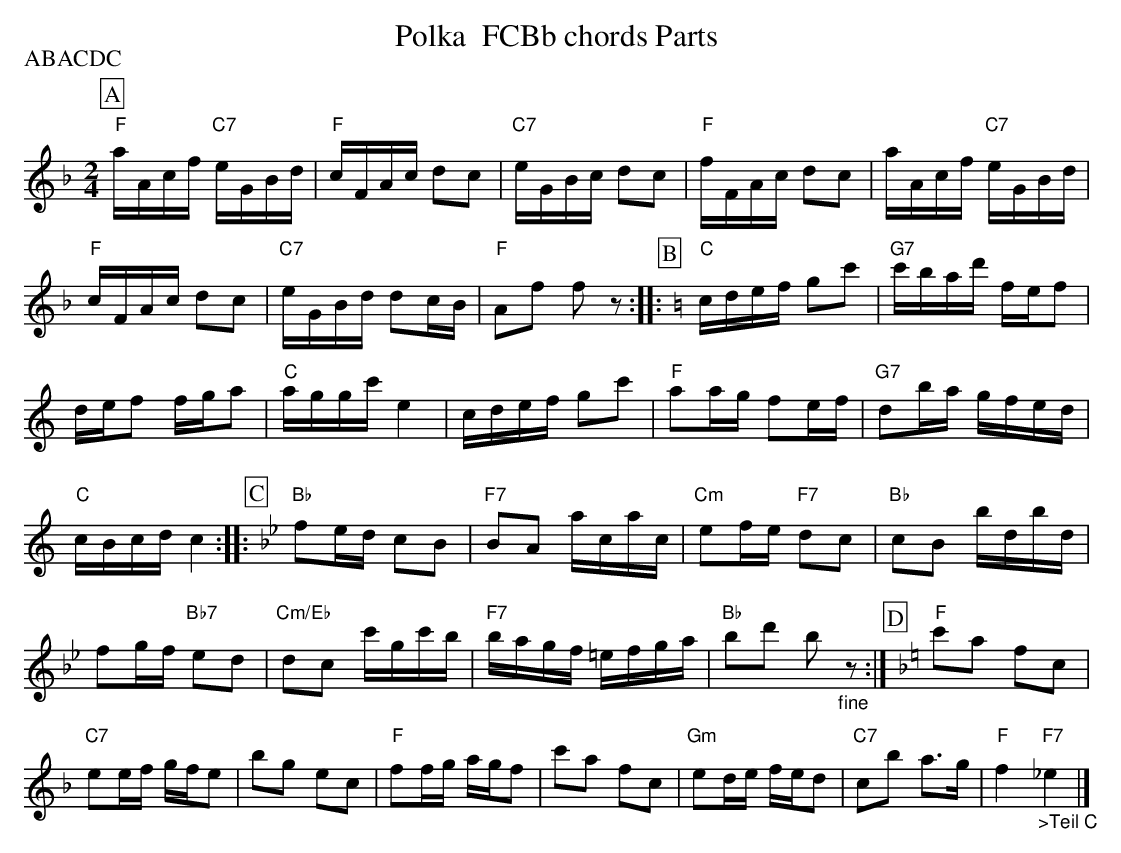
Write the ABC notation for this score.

X:1
T: Polka  FCBb chords Parts
P:ABACDC
M:2/4
L:1/16
K:F %%MIDI gchordon
[P:A] "F"aAcf "C7"eGBd | "F"cFAc  d2c2 | "C7"eGBc d2c2 | "F"fFAc d2c2 | aAcf "C7"eGBd |
"F"cFAc d2c2 | "C7"eGBd d2cB | "F"A2f2 f2z2:: [P:B] [K:C] "C"cdef g2c'2 | "G7"c'bad' fef2 |
def2 fga2 | "C"aggc'e4 | cdef g2c'2 | "F"a2ag f2ef | "G7"d2ba gfed |
"C"cBcdc4 :: [P:C] [K:Bb] "Bb"f2ed c2B2 | "F7"B2A2 acac | "Cm"e2fe "F7"d2c2 | "Bb"c2B2 bdbd |
f2gf "Bb7"e2d2 | "Cm/Eb"d2c2 c'gc'b | "F7"bagf =efga | "Bb"b2d'2 b2"_fine"z2 :| [P:D] [K:F] "F"c'2a2 f2c2 |
"C7"e2ef gfe2 | b2g2 e2c2 | "F"f2fg agf2 | c'2a2 f2c2 | "Gm"e2de fed2 | "C7"c2b2 a3g | "F"f4"_>Teil C""F7"_e4  |]
